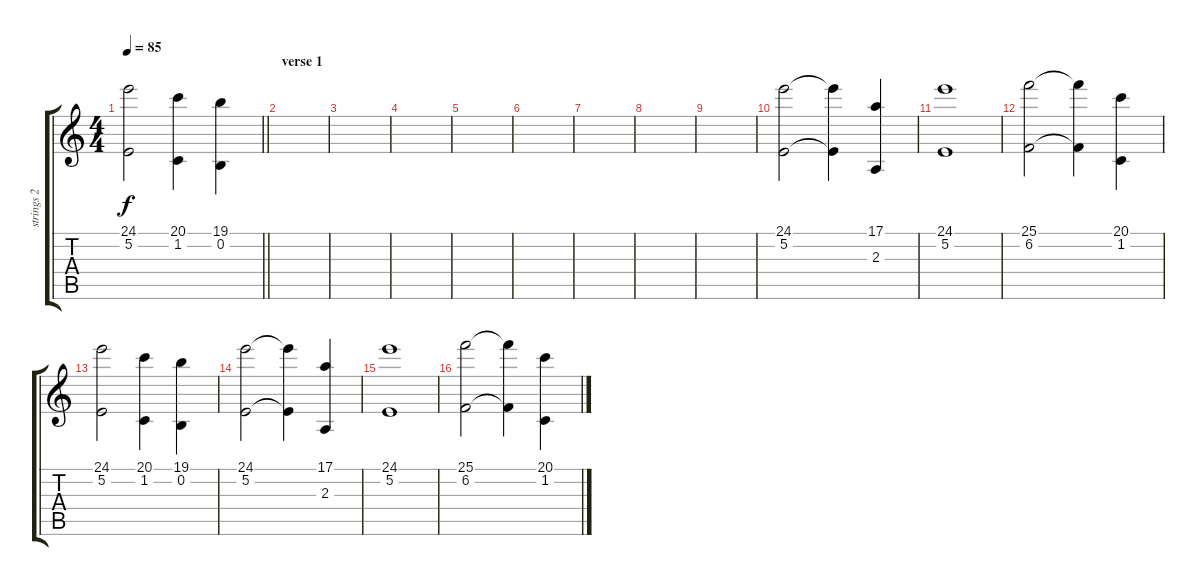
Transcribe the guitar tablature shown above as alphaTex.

\track ("strings 2" "strings 2") {instrument stringensemble2}
\staff {score tabs}
\tuning (E4 B3 G3 D3 A2 E2) {hide}
\ts (4 4)
\tempo 85
\clef g2
\barLineRight lightlight
\ks c
(24.1 5.2).2{dy f} (20.1 1.2).4 (19.1 0.2).4 |
\section ("" "verse 1")
|
|
|
|
|
|
|
|
(24.1 5.2).2 (24.1{t} 5.2{t}).4 (17.1 2.3).4 |
(24.1 5.2).1 |
(25.1 6.2).2 (25.1{t} 6.2{t}).4 (20.1 1.2).4 |
(24.1 5.2).2 (20.1 1.2).4 (19.1 0.2).4 |
(24.1 5.2).2 (24.1{t} 5.2{t}).4 (17.1 2.3).4 |
(24.1 5.2).1 |
(25.1 6.2).2 (25.1{t} 6.2{t}).4 (20.1 1.2).4
